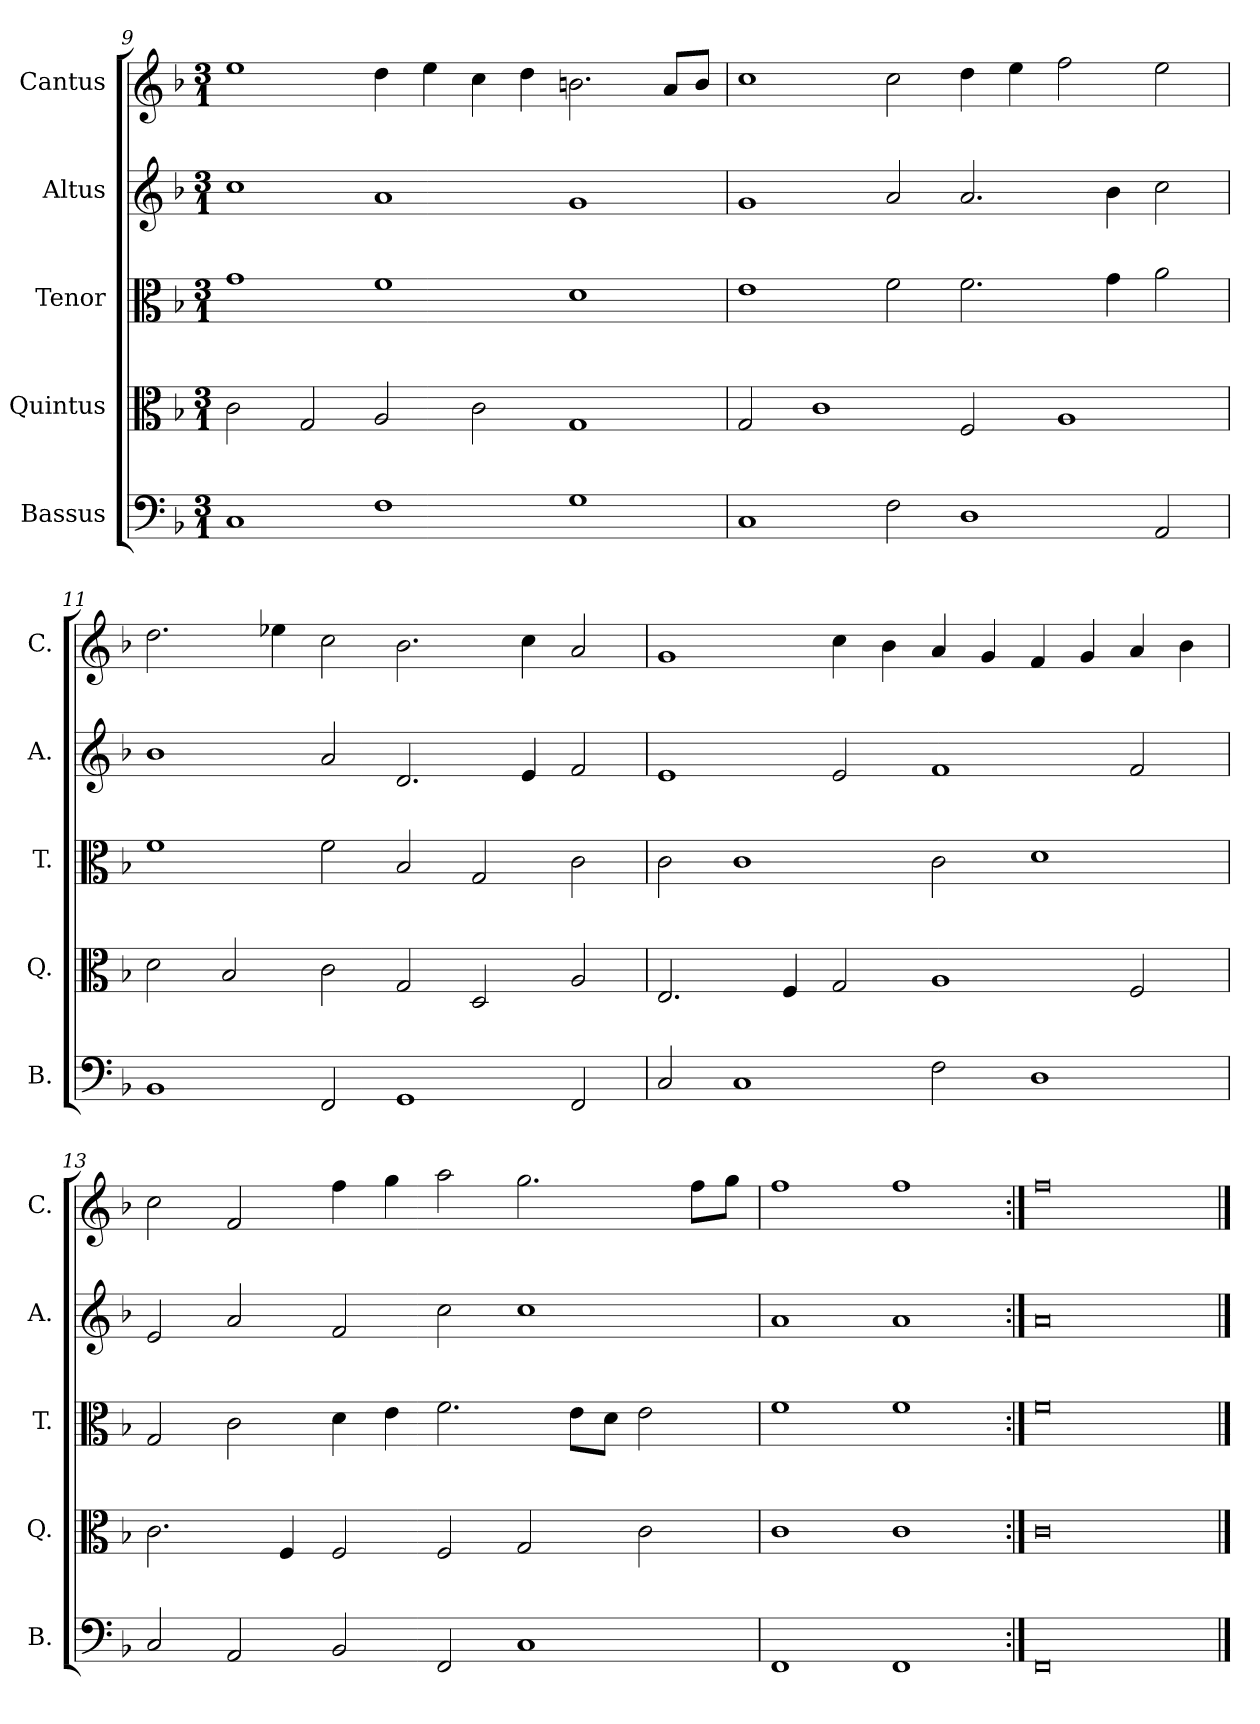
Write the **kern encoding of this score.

**kern	**kern	**kern	**kern	**kern
*part5	*part4	*part3	*part2	*part1
*staff5	*staff4	*staff3	*staff2	*staff1
*I"Bassus	*I"Quintus	*I"Tenor	*I"Altus	*I"Cantus
*I'B.	*I'Q.	*I'T.	*I'A.	*I'C.
*clefF4	*clefC3	*clefC3	*clefG2	*clefG2
*k[b-]	*k[b-]	*k[b-]	*k[b-]	*k[b-]
*F:	*F:	*F:	*F:	*F:
*M3/1	*M3/1	*M3/1	*M3/1	*M3/1
=9	=9	=9	=9	=9
1C	2c\	1g	1cc	1ee
.	2G/	.	.	.
1F	2A/	1f	1a	4dd\
.	.	.	.	4ee\
.	2c\	.	.	4cc\
.	.	.	.	4dd\
1G	1G	1d	1g	2.bn\
.	.	.	.	8a/L
.	.	.	.	8b/J
=10	=10	=10	=10	=10
1C	2G/	1e	1g	1cc
.	1c	.	.	.
2F\	.	2f\	2a/	2cc\
1D	2F/	2.f\	2.a/	4dd\
.	.	.	.	4ee\
.	1A	.	.	2ff\
.	.	4g\	4b-\	.
2AA/	.	2a\	2cc\	2ee\
!!LO:LB:g=z
=11	=11	=11	=11	=11
1BB-	2d\	1f	1b-	2.dd\
.	2B-/	.	.	.
.	.	.	.	4ee-X\
2FF/	2c\	2f\	2a/	2cc\
1GG	2G/	2B-/	2.d/	2.b-\
.	2D/	2G/	.	.
.	.	.	4e/	4cc\
2FF/	2A/	2c\	2f/	2a/
=12	=12	=12	=12	=12
2C/	2.E/	2c\	1e	1g
1C	.	1c	.	.
.	4F/	.	.	.
.	2G/	.	2e/	4cc\
.	.	.	.	4b-\
2F\	1A	2c\	1f	4a/
.	.	.	.	4g/
1D	.	1d	.	4f/
.	.	.	.	4g/
.	2F/	.	2f/	4a/
.	.	.	.	4b-\
=13	=13	=13	=13	=13
2C/	2.c\	2G/	2e/	2cc\
2AA/	.	2c\	2a/	2f/
.	4F/	.	.	.
2BB-/	2F/	4d\	2f/	4ff\
.	.	4e\	.	4gg\
2FF/	2F/	2.f\	2cc\	2aa\
1C	2G/	.	1cc	2.gg\
.	.	8e\L	.	.
.	.	8d\J	.	.
.	2c\	2e\	.	.
.	.	.	.	8ff\L
.	.	.	.	8gg\J
=14	=14	=14	=14	=14
1FF	1c	1f	1a	1ff
1FF	1c	1f	1a	1ff
=15:|!	=15:|!	=15:|!	=15:|!	=15:|!
0FF	0c	0f	0a	0ff
==	==	==	==	==
*-	*-	*-	*-	*-
